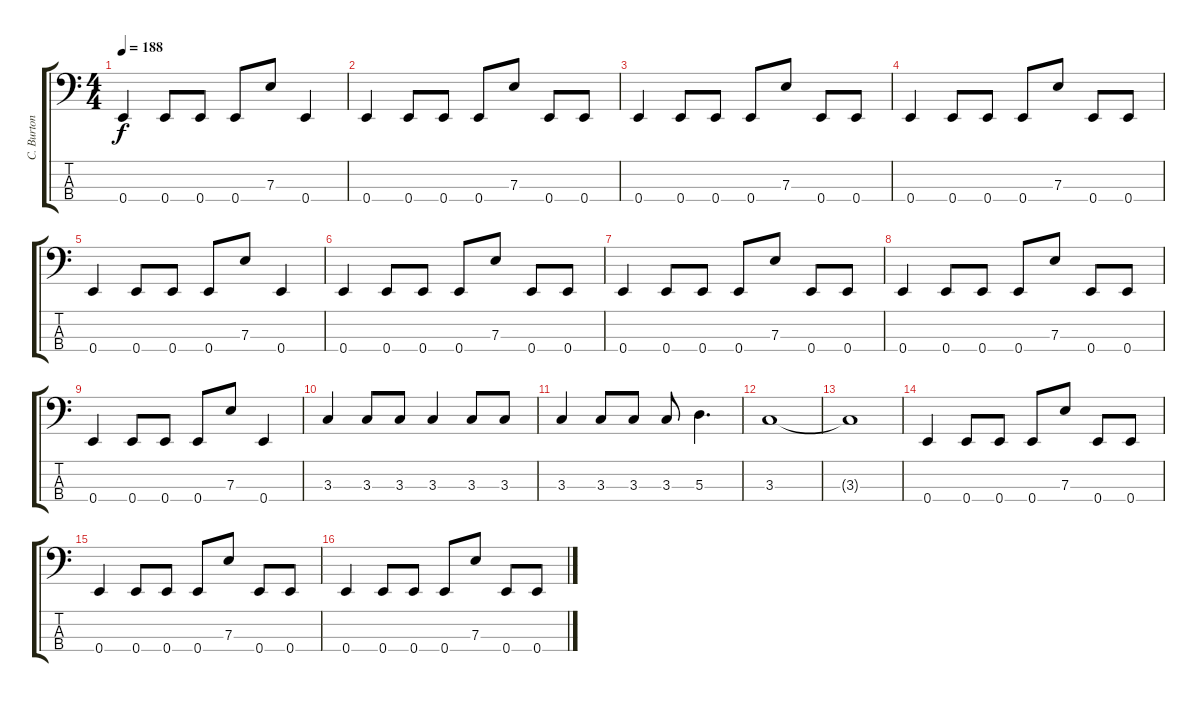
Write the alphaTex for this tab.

\track ("C. Burton - Bass" "C. Burton ") {instrument electricbassfinger}
\staff {score tabs}
\tuning (G2 D2 A1 E1) {hide}
\ts (4 4)
\tempo 188
\clef f4
\ks c
0.4.4{dy f} 0.4.8 0.4.8 0.4.8 7.3.8 0.4.4 |
0.4.4 0.4.8 0.4.8 0.4.8 7.3.8 0.4.8 0.4.8 |
0.4.4 0.4.8 0.4.8 0.4.8 7.3.8 0.4.8 0.4.8 |
0.4.4 0.4.8 0.4.8 0.4.8 7.3.8 0.4.8 0.4.8 |
0.4.4 0.4.8 0.4.8 0.4.8 7.3.8 0.4.4 |
0.4.4 0.4.8 0.4.8 0.4.8 7.3.8 0.4.8 0.4.8 |
0.4.4 0.4.8 0.4.8 0.4.8 7.3.8 0.4.8 0.4.8 |
0.4.4 0.4.8 0.4.8 0.4.8 7.3.8 0.4.8 0.4.8 |
0.4.4 0.4.8 0.4.8 0.4.8 7.3.8 0.4.4 |
3.3.4 3.3.8 3.3.8 3.3.4 3.3.8 3.3.8 |
3.3.4 3.3.8 3.3.8 3.3.8 5.3.4{d} |
3.3.1 |
3.3{t}.1 |
0.4.4 0.4.8 0.4.8 0.4.8 7.3.8 0.4.8 0.4.8 |
0.4.4 0.4.8 0.4.8 0.4.8 7.3.8 0.4.8 0.4.8 |
0.4.4 0.4.8 0.4.8 0.4.8 7.3.8 0.4.8 0.4.8
